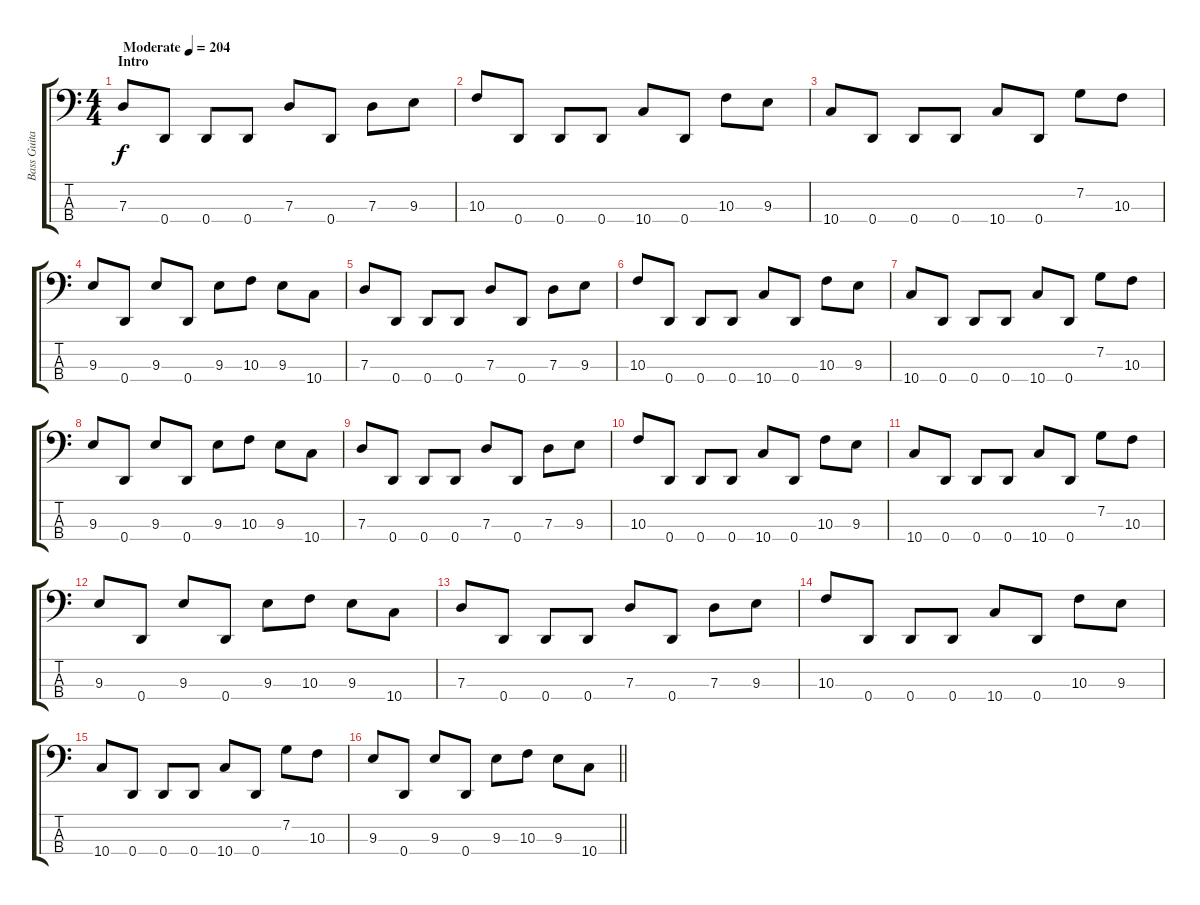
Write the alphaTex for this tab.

\track ("Bass Guitar" "Bass Guita") {instrument electricbassfinger}
\staff {score tabs}
\tuning (F2 C2 G1 D1) {hide}
\ts (4 4)
\section ("" "Intro")
\tempo (204 "Moderate")
\clef f4
\ks c
7.3.8{dy f instrument electricbassfinger} 0.4.8 0.4.8 0.4.8 7.3.8 0.4.8 7.3.8 9.3.8 |
10.3.8 0.4.8 0.4.8 0.4.8 10.4.8 0.4.8 10.3.8 9.3.8 |
10.4.8 0.4.8 0.4.8 0.4.8 10.4.8 0.4.8 7.2.8 10.3.8 |
9.3.8 0.4.8 9.3.8 0.4.8 9.3.8 10.3.8 9.3.8 10.4.8 |
7.3.8 0.4.8 0.4.8 0.4.8 7.3.8 0.4.8 7.3.8 9.3.8 |
10.3.8 0.4.8 0.4.8 0.4.8 10.4.8 0.4.8 10.3.8 9.3.8 |
10.4.8 0.4.8 0.4.8 0.4.8 10.4.8 0.4.8 7.2.8 10.3.8 |
9.3.8 0.4.8 9.3.8 0.4.8 9.3.8 10.3.8 9.3.8 10.4.8 |
7.3.8 0.4.8 0.4.8 0.4.8 7.3.8 0.4.8 7.3.8 9.3.8 |
10.3.8 0.4.8 0.4.8 0.4.8 10.4.8 0.4.8 10.3.8 9.3.8 |
10.4.8 0.4.8 0.4.8 0.4.8 10.4.8 0.4.8 7.2.8 10.3.8 |
9.3.8 0.4.8 9.3.8 0.4.8 9.3.8 10.3.8 9.3.8 10.4.8 |
7.3.8 0.4.8 0.4.8 0.4.8 7.3.8 0.4.8 7.3.8 9.3.8 |
10.3.8 0.4.8 0.4.8 0.4.8 10.4.8 0.4.8 10.3.8 9.3.8 |
10.4.8 0.4.8 0.4.8 0.4.8 10.4.8 0.4.8 7.2.8 10.3.8 |
\barLineRight lightlight
9.3.8 0.4.8 9.3.8 0.4.8 9.3.8 10.3.8 9.3.8 10.4.8
